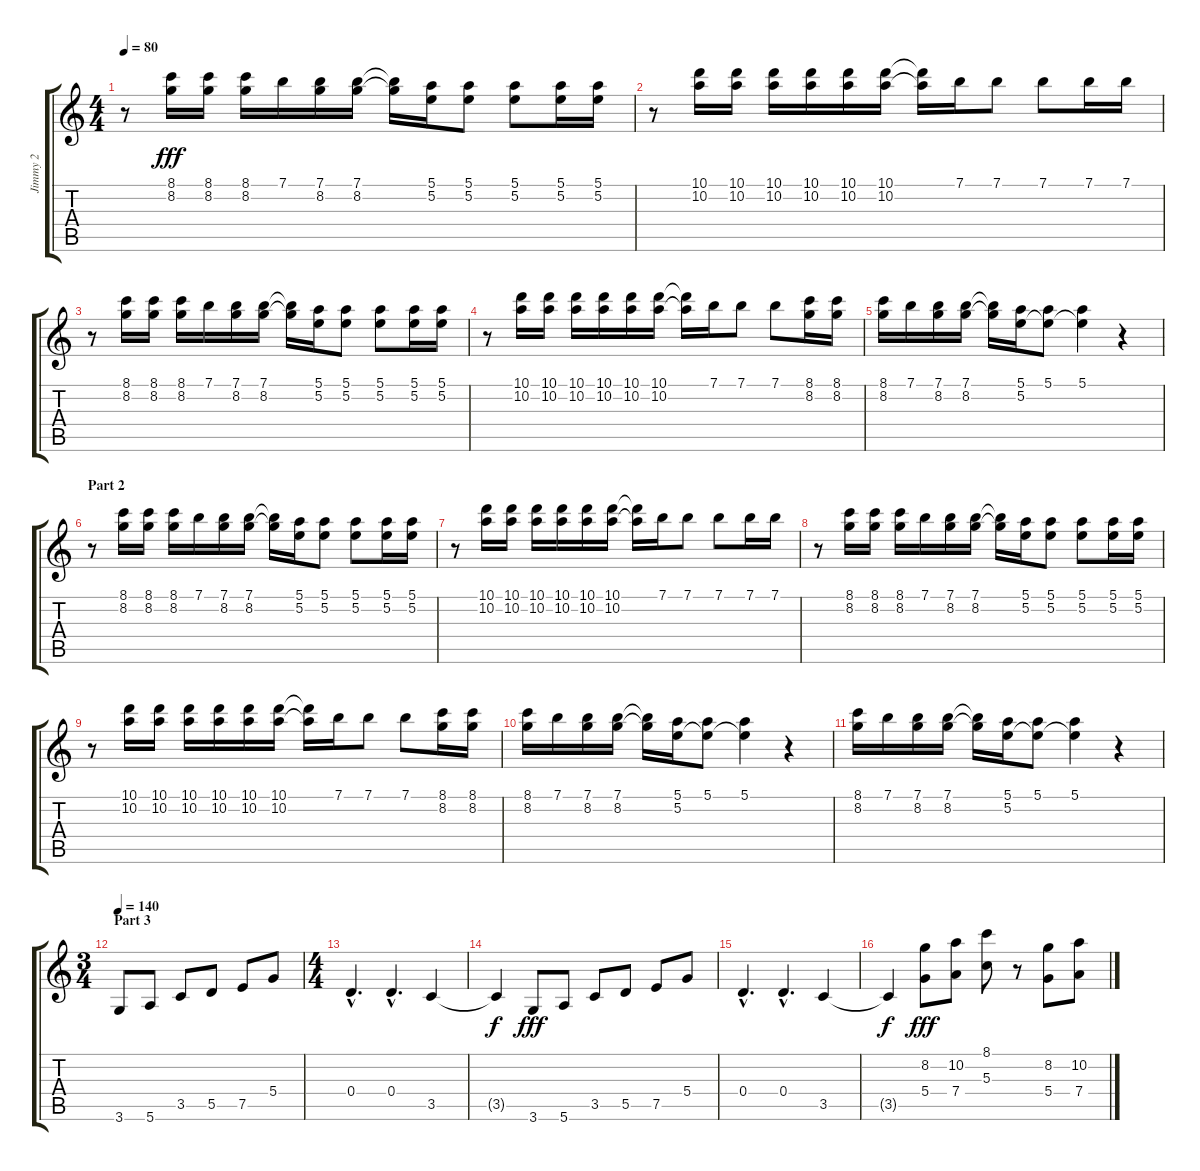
\track ("Jimmy 2" "Jimmy 2") {instrument overdrivenguitar}
\staff {score tabs}
\tuning (E4 B3 G3 D3 A2 E2) {hide}
\ts (4 4)
\tempo 80
\clef g2
\ks c
r.8{dy fff volume 13} (8.1 8.2).16 (8.1 8.2).16 (8.1 8.2).16 7.1.16 (7.1 8.2).16 (7.1 8.2).16 (7.1{t} 8.2{t}).16 (5.1 5.2).16 (5.1 5.2).8 (5.1 5.2).8 (5.1 5.2).16 (5.1 5.2).16 |
r.8 (10.1 10.2).16 (10.1 10.2).16 (10.1 10.2).16 (10.1 10.2).16 (10.1 10.2).16 (10.1 10.2).16 (10.1{t} 10.2{t}).16 7.1.16 7.1.8 7.1.8 7.1.16 7.1.16 |
r.8 (8.1 8.2).16 (8.1 8.2).16 (8.1 8.2).16 7.1.16 (7.1 8.2).16 (7.1 8.2).16 (7.1{t} 8.2{t}).16 (5.1 5.2).16 (5.1 5.2).8 (5.1 5.2).8 (5.1 5.2).16 (5.1 5.2).16 |
r.8 (10.1 10.2).16 (10.1 10.2).16 (10.1 10.2).16 (10.1 10.2).16 (10.1 10.2).16 (10.1 10.2).16 (10.1{t} 10.2{t}).16 7.1.16 7.1.8 7.1.8 (8.1 8.2).16 (8.1 8.2).16 |
(8.1 8.2).16 7.1.16 (7.1 8.2).16 (7.1 8.2).16 (7.1{t} 8.2{t}).16 (5.1 5.2).16 (5.1 5.2{t}).8 (5.1 5.2{t}).4 r.4 |
\section ("" "Part 2")
r.8{volume 11} (8.1 8.2).16 (8.1 8.2).16 (8.1 8.2).16 7.1.16 (7.1 8.2).16 (7.1 8.2).16 (7.1{t} 8.2{t}).16 (5.1 5.2).16 (5.1 5.2).8 (5.1 5.2).8 (5.1 5.2).16 (5.1 5.2).16 |
r.8 (10.1 10.2).16 (10.1 10.2).16 (10.1 10.2).16 (10.1 10.2).16 (10.1 10.2).16 (10.1 10.2).16 (10.1{t} 10.2{t}).16 7.1.16 7.1.8 7.1.8 7.1.16 7.1.16 |
r.8 (8.1 8.2).16 (8.1 8.2).16 (8.1 8.2).16 7.1.16 (7.1 8.2).16 (7.1 8.2).16 (7.1{t} 8.2{t}).16 (5.1 5.2).16 (5.1 5.2).8 (5.1 5.2).8 (5.1 5.2).16 (5.1 5.2).16 |
r.8 (10.1 10.2).16 (10.1 10.2).16 (10.1 10.2).16 (10.1 10.2).16 (10.1 10.2).16 (10.1 10.2).16 (10.1{t} 10.2{t}).16 7.1.16 7.1.8 7.1.8 (8.1 8.2).16 (8.1 8.2).16 |
(8.1 8.2).16 7.1.16 (7.1 8.2).16 (7.1 8.2).16 (7.1{t} 8.2{t}).16 (5.1 5.2).16 (5.1 5.2{t}).8 (5.1 5.2{t}).4 r.4 |
(8.1 8.2).16 7.1.16 (7.1 8.2).16 (7.1 8.2).16 (7.1{t} 8.2{t}).16 (5.1 5.2).16 (5.1 5.2{t}).8 (5.1 5.2{t}).4 r.4 |
\ts (3 4)
\section ("" "Part 3")
\tempo 140
3.6.8{instrument synthbrass1} 5.6.8 3.5.8 5.5.8 7.5.8 5.4.8 |
\ts (4 4)
0.4{hac}.4{d} 0.4{hac}.4{d} 3.5.4 |
3.5{t}.4{dy f} 3.6.8{dy fff} 5.6.8 3.5.8 5.5.8 7.5.8 5.4.8 |
0.4{hac}.4{d} 0.4{hac}.4{d} 3.5.4 |
3.5{t}.4{dy f} (8.2 5.4).8{dy fff volume 14 instrument trumpet} (10.2 7.4).8 (8.1 5.3).8 r.8 (8.2 5.4).8 (10.2 7.4).8
